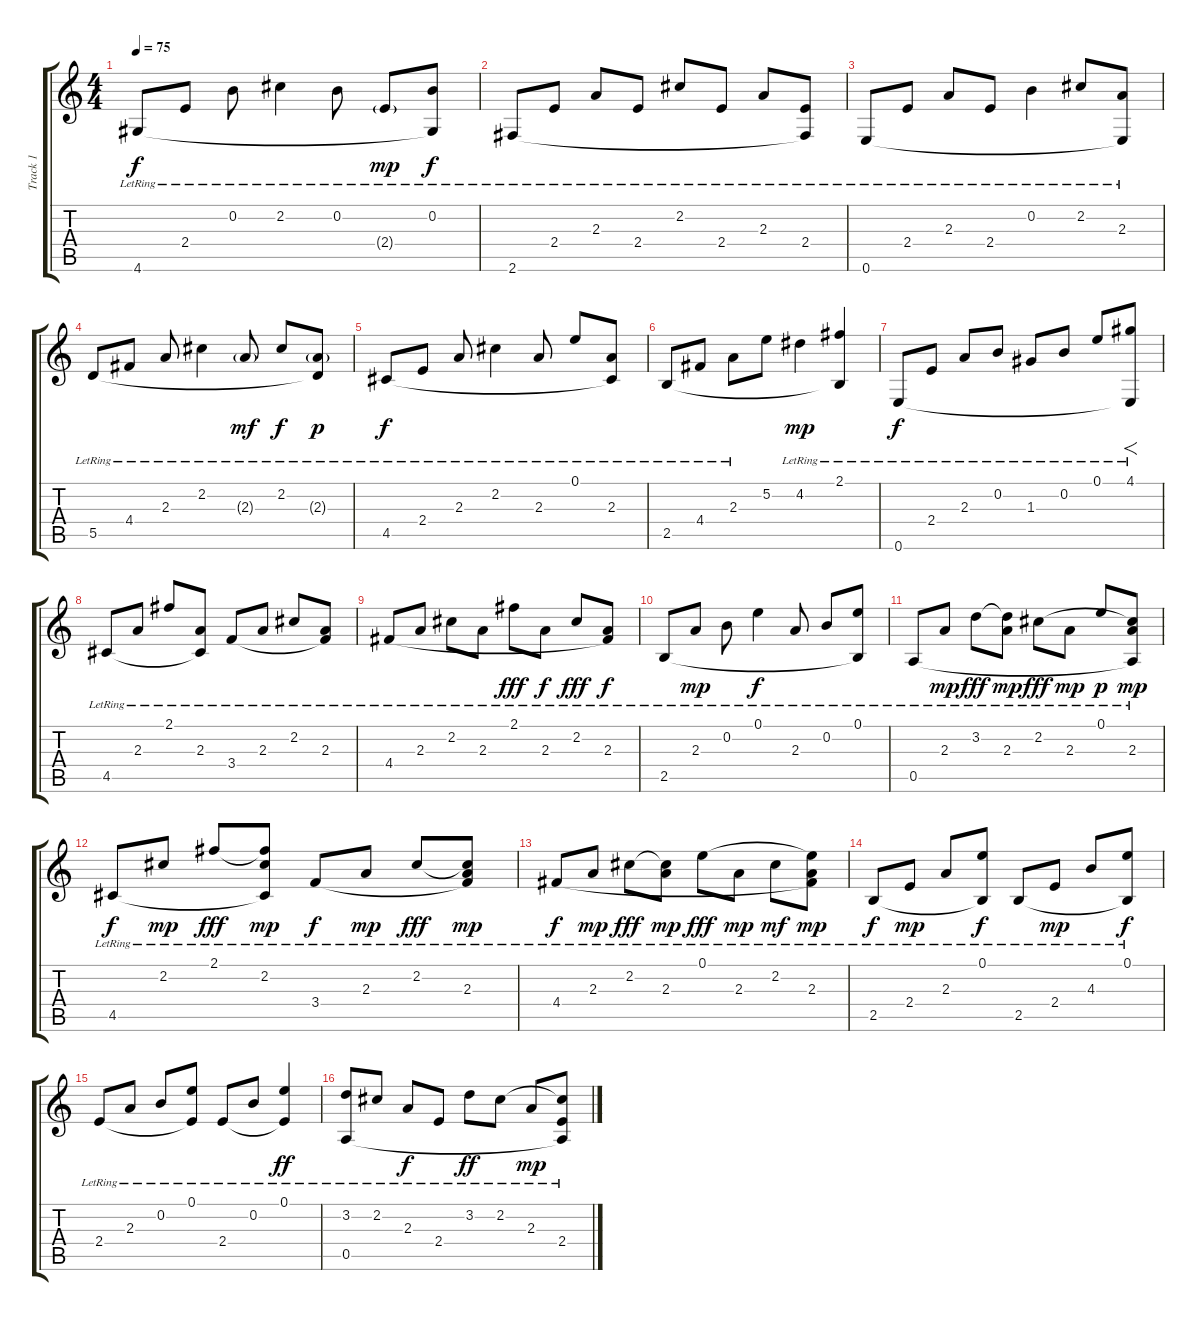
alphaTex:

\track ("Track 1" "Track 1") {instrument electricguitarclean}
\staff {score tabs}
\tuning (E4 B3 G3 D3 A2 E2) {hide}
\ts (4 4)
\tempo 75
\clef g2
\ks c
4.6{lr}.8{dy f} 2.4{lr}.8 0.2{lr}.8 2.2{lr}.4 0.2{lr}.8 2.4{g lr}.8{dy mp} (0.2{lr} 4.6{t}).8{dy f} |
2.6{lr}.8 2.4{lr}.8 2.3{lr}.8 2.4{lr}.8 2.2{lr}.8 2.4{lr}.8 2.3{lr}.8 (2.4{lr} 2.6{t}).8 |
0.6{lr}.8 2.4{lr}.8 2.3{lr}.8 2.4{lr}.8 0.2{lr}.4 2.2{lr}.8 (2.3{lr} 0.6{t}).8 |
5.5{lr}.8 4.4{lr}.8 2.3{lr}.8 2.2{lr}.4 2.3{g lr}.8{dy mf} 2.2{lr}.8{dy f} (2.3{g lr} 5.5{t}).8{dy p} |
4.5{lr}.8{dy f} 2.4{lr}.8 2.3{lr}.8 2.2{lr}.4 2.3{lr}.8 0.1{lr}.8 (2.3{lr} 4.5{t}).8 |
2.5{lr}.8 4.4{lr}.8 2.3{lr}.8 5.2.8 4.2{lr}.4{dy mp} (2.1{lr} 2.5{t}).4 |
0.6{lr}.8{dy f} 2.4{lr}.8 2.3{lr}.8 0.2{lr}.8 1.3{lr}.8 0.2{lr}.8 0.1{lr}.8 (4.1{lr} 0.6{t}).8{f} |
4.5{lr}.8 2.3{lr}.8 2.1{lr}.8 (2.3{lr} 4.5{t}).8 3.4{lr}.8 2.3{lr}.8 2.2{lr}.8 (2.3{lr} 3.4{t}).8 |
4.4{lr}.8 2.3{lr}.8 2.2{lr}.8 2.3{lr}.8 2.1{lr}.8{dy fff} 2.3{lr}.8{dy f} 2.2{lr}.8{dy fff} (2.3{lr} 4.4{t}).8{dy f} |
2.5{lr}.8 2.3{lr}.8{dy mp} 0.2{lr}.8 0.1{lr}.4{dy f} 2.3{lr}.8 0.2{lr}.8 (0.1{lr} 2.5{t}).8 |
0.5{lr}.8 2.3{lr}.8{dy mp} 3.2{lr}.8{dy fff} (3.2{t} 2.3{lr}).8{dy mp} 2.2{lr}.8{dy fff} 2.3{lr}.8{dy mp} 0.1{lr}.8{dy p} (2.2{t} 2.3{lr} 0.5{t}).8{dy mp} |
4.5{lr}.8{dy f} 2.2{lr}.8{dy mp} 2.1{lr}.8{dy fff} (2.1{t} 2.2{lr} 4.5{t}).8{dy mp} 3.4{lr}.8{dy f} 2.3{lr}.8{dy mp} 2.2{lr}.8{dy fff} (2.2{t} 2.3{lr} 3.4{t}).8{dy mp} |
4.4{lr}.8{dy f} 2.3{lr}.8{dy mp} 2.2{lr}.8{dy fff} (2.2{t} 2.3{lr}).8{dy mp} 0.1{lr}.8{dy fff} 2.3{lr}.8{dy mp} 2.2{lr}.8{dy mf} (0.1{t} 2.3{lr} 4.4{t}).8{dy mp} |
2.5{lr}.8{dy f} 2.4{lr}.8{dy mp} 2.3{lr}.8 (0.1{lr} 2.5{t}).8{dy f} 2.5{lr}.8 2.4{lr}.8{dy mp} 4.3{lr}.8 (0.1{lr} 2.5{t}).8{dy f} |
2.4{lr}.8 2.3{lr}.8 0.2{lr}.8 (0.1{lr} 2.4{t}).8 2.4{lr}.8 0.2{lr}.8 (0.1{lr} 2.4{t}).4{dy ff} |
(3.2{lr} 0.5{lr}).8 2.2{lr}.8 2.3{lr}.8{dy f} 2.4{lr}.8 3.2{lr}.8{dy ff} 2.2{lr}.8 2.3{lr}.8{dy mp} (2.2{t} 2.4{lr} 0.5{t}).8
